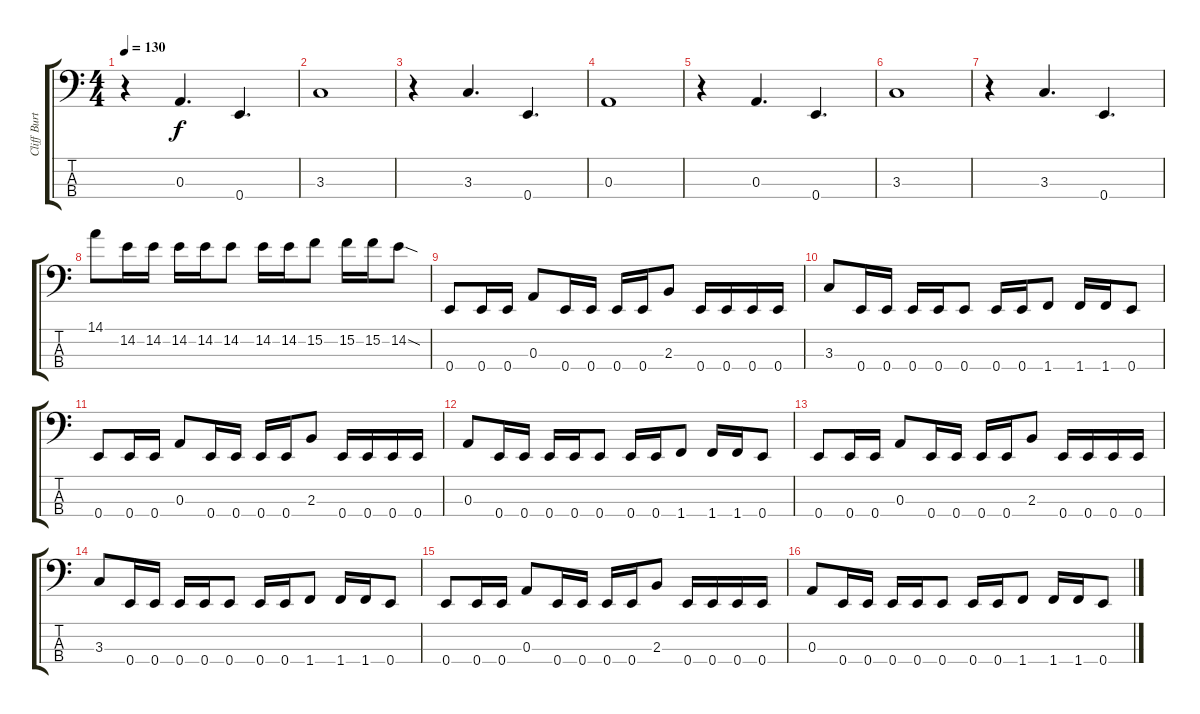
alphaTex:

\track ("Cliff Burton (Bass)" "Cliff Burt") {instrument electricbassfinger}
\staff {score tabs}
\tuning (G2 D2 A1 E1) {hide}
\ts (4 4)
\tempo 130
\clef f4
\ks c
r.4{dy f} 0.3.4{d} 0.4.4{d} |
3.3.1 |
r.4 3.3.4{d} 0.4.4{d} |
0.3.1 |
r.4 0.3.4{d} 0.4.4{d} |
3.3.1 |
r.4 3.3.4{d} 0.4.4{d} |
14.1.8{instrument overdrivenguitar} 14.2.16 14.2.16 14.2.16 14.2.16 14.2.8 14.2.16 14.2.16 15.2.8 15.2.16 15.2.16 14.2{sod}.8 |
0.4.8{instrument electricbassfinger} 0.4.16 0.4.16 0.3.8 0.4.16 0.4.16 0.4.16 0.4.16 2.3.8 0.4.16 0.4.16 0.4.16 0.4.16 |
3.3.8 0.4.16 0.4.16 0.4.16 0.4.16 0.4.8 0.4.16 0.4.16 1.4.8 1.4.16 1.4.16 0.4.8 |
0.4.8 0.4.16 0.4.16 0.3.8 0.4.16 0.4.16 0.4.16 0.4.16 2.3.8 0.4.16 0.4.16 0.4.16 0.4.16 |
0.3.8 0.4.16 0.4.16 0.4.16 0.4.16 0.4.8 0.4.16 0.4.16 1.4.8 1.4.16 1.4.16 0.4.8 |
0.4.8 0.4.16 0.4.16 0.3.8 0.4.16 0.4.16 0.4.16 0.4.16 2.3.8 0.4.16 0.4.16 0.4.16 0.4.16 |
3.3.8 0.4.16 0.4.16 0.4.16 0.4.16 0.4.8 0.4.16 0.4.16 1.4.8 1.4.16 1.4.16 0.4.8 |
0.4.8 0.4.16 0.4.16 0.3.8 0.4.16 0.4.16 0.4.16 0.4.16 2.3.8 0.4.16 0.4.16 0.4.16 0.4.16 |
0.3.8 0.4.16 0.4.16 0.4.16 0.4.16 0.4.8 0.4.16 0.4.16 1.4.8 1.4.16 1.4.16 0.4.8
